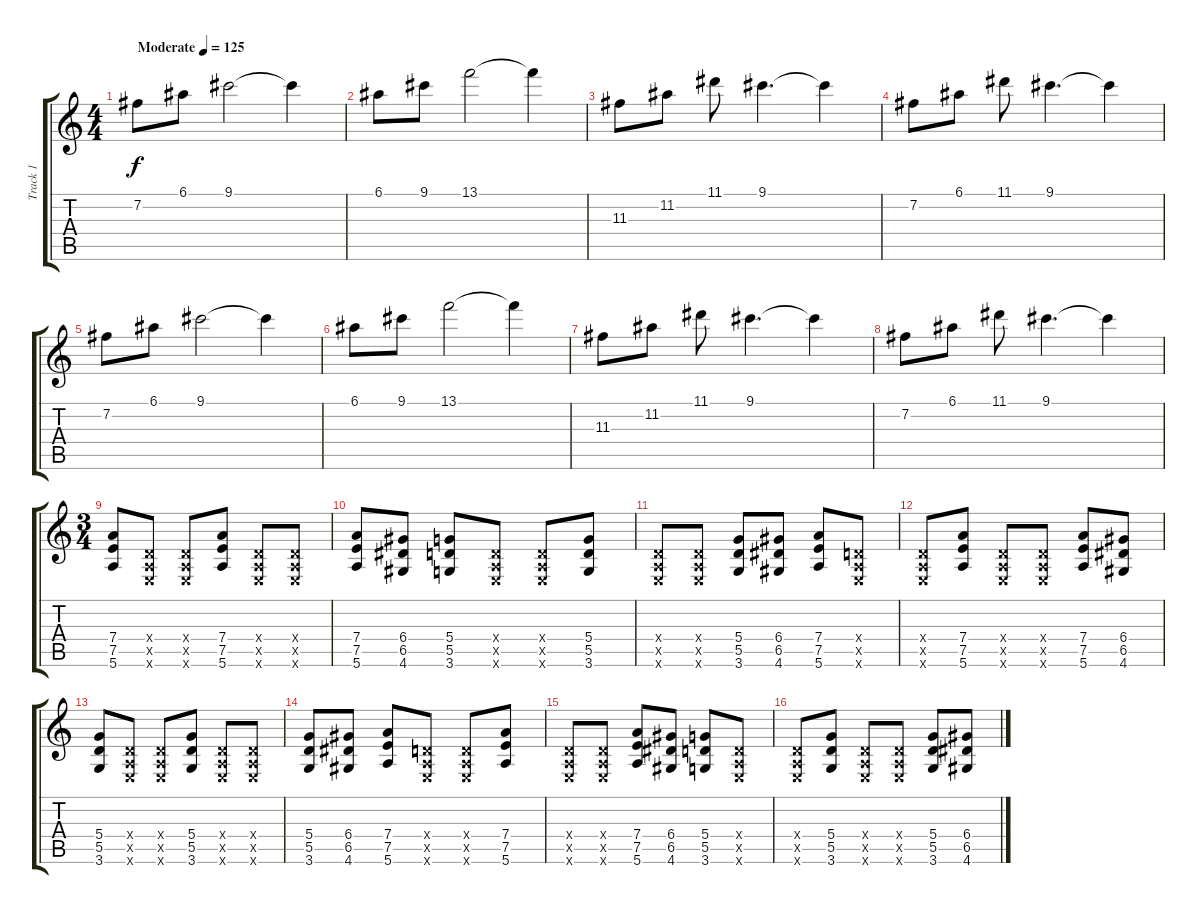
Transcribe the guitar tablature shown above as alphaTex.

\track ("Track 1" "Track 1") {instrument distortionguitar}
\staff {score tabs}
\tuning (E4 B3 G3 D3 A2 E2) {hide}
\ts (4 4)
\tempo (125 "Moderate")
\clef g2
\ks c
7.2.8{dy f instrument distortionguitar} 6.1.8 9.1.2 9.1{t}.4 |
6.1.8 9.1.8 13.1.2 13.1{t}.4 |
11.3.8 11.2.8 11.1.8 9.1.4{d} 9.1{t}.4 |
7.2.8 6.1.8 11.1.8 9.1.4{d} 9.1{t}.4 |
7.2.8 6.1.8 9.1.2 9.1{t}.4 |
6.1.8 9.1.8 13.1.2 13.1{t}.4 |
11.3.8 11.2.8 11.1.8 9.1.4{d} 9.1{t}.4 |
7.2.8 6.1.8 11.1.8 9.1.4{d} 9.1{t}.4 |
\ts (3 4)
(7.4 7.5 5.6).8 (0.4{x} 0.5{x} 0.6{x}).8 (0.4{x} 0.5{x} 0.6{x}).8 (7.4 7.5 5.6).8 (0.4{x} 0.5{x} 0.6{x}).8 (0.4{x} 0.5{x} 0.6{x}).8 |
(7.4 7.5 5.6).8 (6.4 6.5 4.6).8 (5.4 5.5 3.6).8 (0.4{x} 0.5{x} 0.6{x}).8 (0.4{x} 0.5{x} 0.6{x}).8 (5.4 5.5 3.6).8 |
(0.4{x} 0.5{x} 0.6{x}).8 (0.4{x} 0.5{x} 0.6{x}).8 (5.4 5.5 3.6).8 (6.4 6.5 4.6).8 (7.4 7.5 5.6).8 (0.4{x} 0.5{x} 0.6{x}).8 |
(0.4{x} 0.5{x} 0.6{x}).8 (7.4 7.5 5.6).8 (0.4{x} 0.5{x} 0.6{x}).8 (0.4{x} 0.5{x} 0.6{x}).8 (7.4 7.5 5.6).8 (6.4 6.5 4.6).8 |
(5.4 5.5 3.6).8 (0.4{x} 0.5{x} 0.6{x}).8 (0.4{x} 0.5{x} 0.6{x}).8 (5.4 5.5 3.6).8 (0.4{x} 0.5{x} 0.6{x}).8 (0.4{x} 0.5{x} 0.6{x}).8 |
(5.4 5.5 3.6).8 (6.4 6.5 4.6).8 (7.4 7.5 5.6).8 (0.4{x} 0.5{x} 0.6{x}).8 (0.4{x} 0.5{x} 0.6{x}).8 (7.4 7.5 5.6).8 |
(0.4{x} 0.5{x} 0.6{x}).8 (0.4{x} 0.5{x} 0.6{x}).8 (7.4 7.5 5.6).8 (6.4 6.5 4.6).8 (5.4 5.5 3.6).8 (0.4{x} 0.5{x} 0.6{x}).8 |
(0.4{x} 0.5{x} 0.6{x}).8 (5.4 5.5 3.6).8 (0.4{x} 0.5{x} 0.6{x}).8 (0.4{x} 0.5{x} 0.6{x}).8 (5.4 5.5 3.6).8 (6.4 6.5 4.6).8
